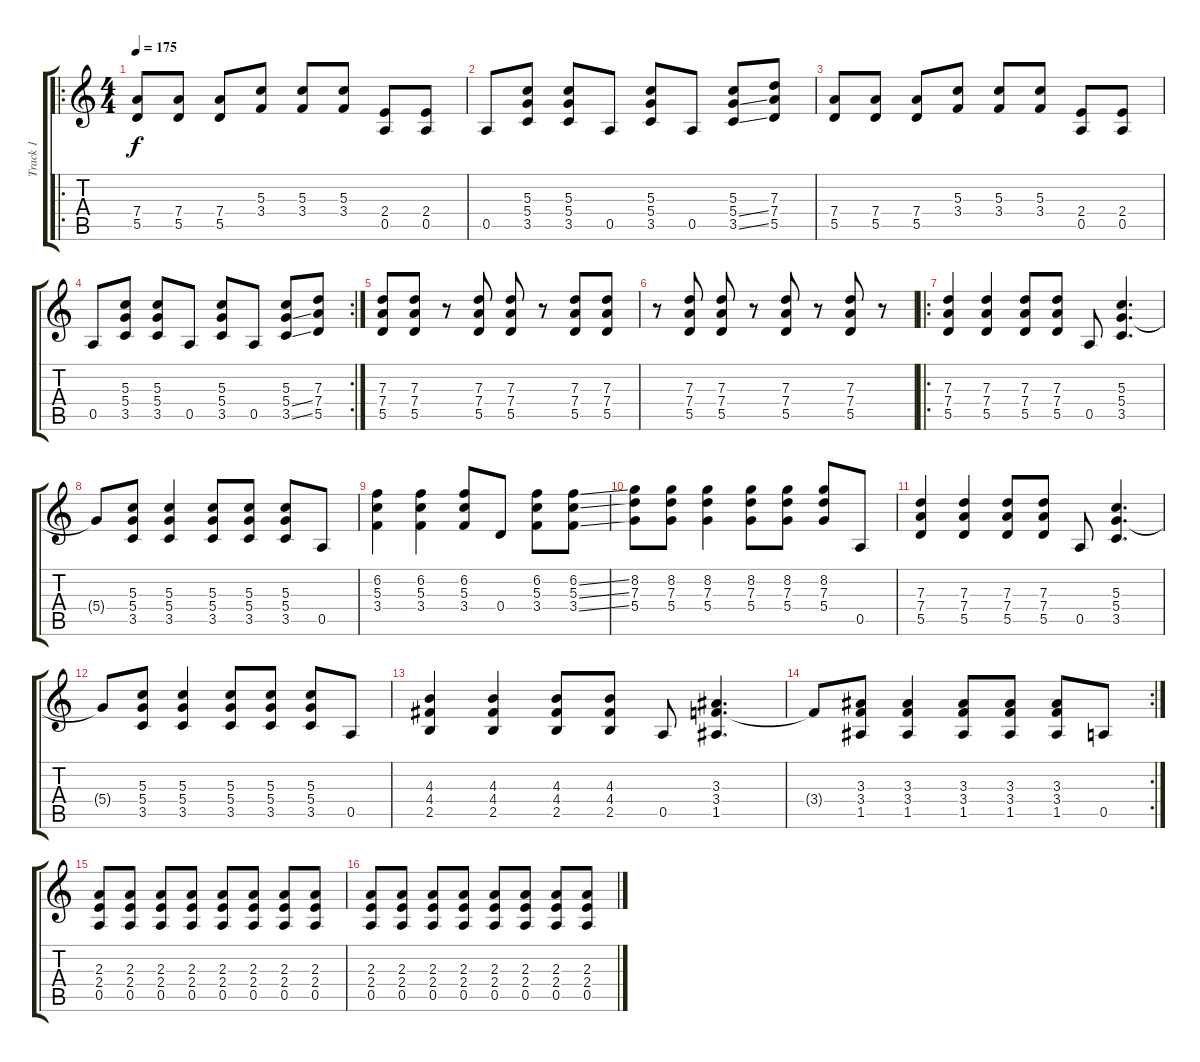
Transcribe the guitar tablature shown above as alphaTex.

\track ("Track 1" "Track 1") {instrument overdrivenguitar}
\staff {score tabs}
\tuning (E4 B3 G3 D3 A2 D2) {hide}
\ro
\ts (4 4)
\tempo 175
\clef g2
\ks c
(7.4 5.5).8{dy f} (7.4 5.5).8 (7.4 5.5).8 (5.3 3.4).8 (5.3 3.4).8 (5.3 3.4).8 (2.4 0.5).8 (2.4 0.5).8 |
0.5.8 (5.3 5.4 3.5).8 (5.3 5.4 3.5).8 0.5.8 (5.3 5.4 3.5).8 0.5.8 (5.3 5.4{ss} 3.5{ss}).8 (7.3 7.4 5.5).8 |
(7.4 5.5).8 (7.4 5.5).8 (7.4 5.5).8 (5.3 3.4).8 (5.3 3.4).8 (5.3 3.4).8 (2.4 0.5).8 (2.4 0.5).8 |
\rc 2
0.5.8 (5.3 5.4 3.5).8 (5.3 5.4 3.5).8 0.5.8 (5.3 5.4 3.5).8 0.5.8 (5.3 5.4{ss} 3.5{ss}).8 (7.3 7.4 5.5).8 |
(7.3 7.4 5.5).8 (7.3 7.4 5.5).8 r.8 (7.3 7.4 5.5).8 (7.3 7.4 5.5).8 r.8 (7.3 7.4 5.5).8 (7.3 7.4 5.5).8 |
r.8 (7.3 7.4 5.5).8 (7.3 7.4 5.5).8 r.8 (7.3 7.4 5.5).8 r.8 (7.3 7.4 5.5).8 r.8 |
\ro
(7.3 7.4 5.5).4 (7.3 7.4 5.5).4 (7.3 7.4 5.5).8 (7.3 7.4 5.5).8 0.5.8 (5.3 5.4 3.5).4{d} |
5.4{t}.8 (5.3 5.4 3.5).8 (5.3 5.4 3.5).4 (5.3 5.4 3.5).8 (5.3 5.4 3.5).8 (5.3 5.4 3.5).8 0.5.8 |
(6.2 5.3 3.4).4 (6.2 5.3 3.4).4 (6.2 5.3 3.4).8 0.4.8 (6.2 5.3 3.4).8 (6.2{ss} 5.3{ss} 3.4{ss}).8 |
(8.2 7.3 5.4).8 (8.2 7.3 5.4).8 (8.2 7.3 5.4).4 (8.2 7.3 5.4).8 (8.2 7.3 5.4).8 (8.2 7.3 5.4).8 0.5.8 |
(7.3 7.4 5.5).4 (7.3 7.4 5.5).4 (7.3 7.4 5.5).8 (7.3 7.4 5.5).8 0.5.8 (5.3 5.4 3.5).4{d} |
5.4{t}.8 (5.3 5.4 3.5).8 (5.3 5.4 3.5).4 (5.3 5.4 3.5).8 (5.3 5.4 3.5).8 (5.3 5.4 3.5).8 0.5.8 |
(4.3 4.4 2.5).4 (4.3 4.4 2.5).4 (4.3 4.4 2.5).8 (4.3 4.4 2.5).8 0.5.8 (3.3 3.4 1.5).4{d} |
\rc 2
3.4{t}.8 (3.3 3.4 1.5).8 (3.3 3.4 1.5).4 (3.3 3.4 1.5).8 (3.3 3.4 1.5).8 (3.3 3.4 1.5).8 0.5.8 |
(2.3 2.4 0.5).8 (2.3 2.4 0.5).8 (2.3 2.4 0.5).8 (2.3 2.4 0.5).8 (2.3 2.4 0.5).8 (2.3 2.4 0.5).8 (2.3 2.4 0.5).8 (2.3 2.4 0.5).8 |
(2.3 2.4 0.5).8 (2.3 2.4 0.5).8 (2.3 2.4 0.5).8 (2.3 2.4 0.5).8 (2.3 2.4 0.5).8 (2.3 2.4 0.5).8 (2.3 2.4 0.5).8 (2.3 2.4 0.5).8
